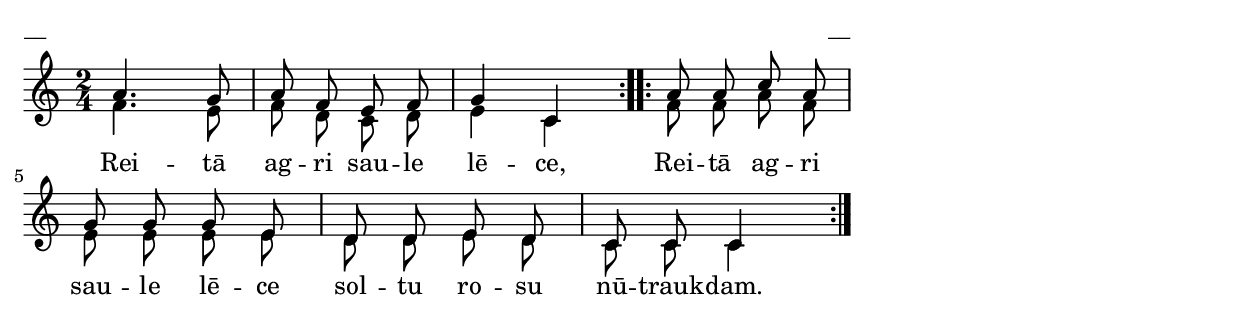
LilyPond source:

\version "2.13.18"

\paper {
line-width = 14\cm
left-margin = 0.4\cm
between-system-padding = 0.1\cm
between-system-space = 0.1\cm
}
% SBTZK, p.3
\layout {
indent = #0
ragged-last = ##f
}


voiceA = \relative c' {
\clef "treble"
\key c \major
\time 4/4
\repeat volta2 {
a'4. g8 | a f e f | g4 c, |
}
\repeat volta 2 {
a'8 a c a | g g g e | d d e d | c c c4
}
}

lyricA = \lyricmode {
Rei -- tā ag -- ri sau -- le lē -- ce, 
Rei -- tā ag -- ri sau -- le lē -- ce
sol -- tu ro -- su nū -- trauk -- dam. 
}

voiceB = \relative c' {
\clef "treble"
\key c \major
\time 2/4
\repeat volta 2 {f4. e8 | f d c d | e4 c }
\repeat volta 2 {f8 f a f | e e e e | d d e d| c c c4}

}


fullScore = <<
%\new ChordNames { \chordsA }
\new Staff {
<<
\new Voice = "voiceA" { \voiceOne \autoBeamOff \voiceA }
\lyricsto "voiceA" \new Lyrics  \lyricA
\new Voice = "voiceB" { \voiceTwo \autoBeamOff \voiceB }
>>
}
>>



\score {
\fullScore
\header { piece = "__" opus = "__" }
}
\markup { \with-color #(x11-color 'white) \sans \smaller "__" }
\score {
\unfoldRepeats
\fullScore
\midi {
\context { \Staff \remove "Staff_performer" }
\context { \Voice \consists "Staff_performer" }
}
}


